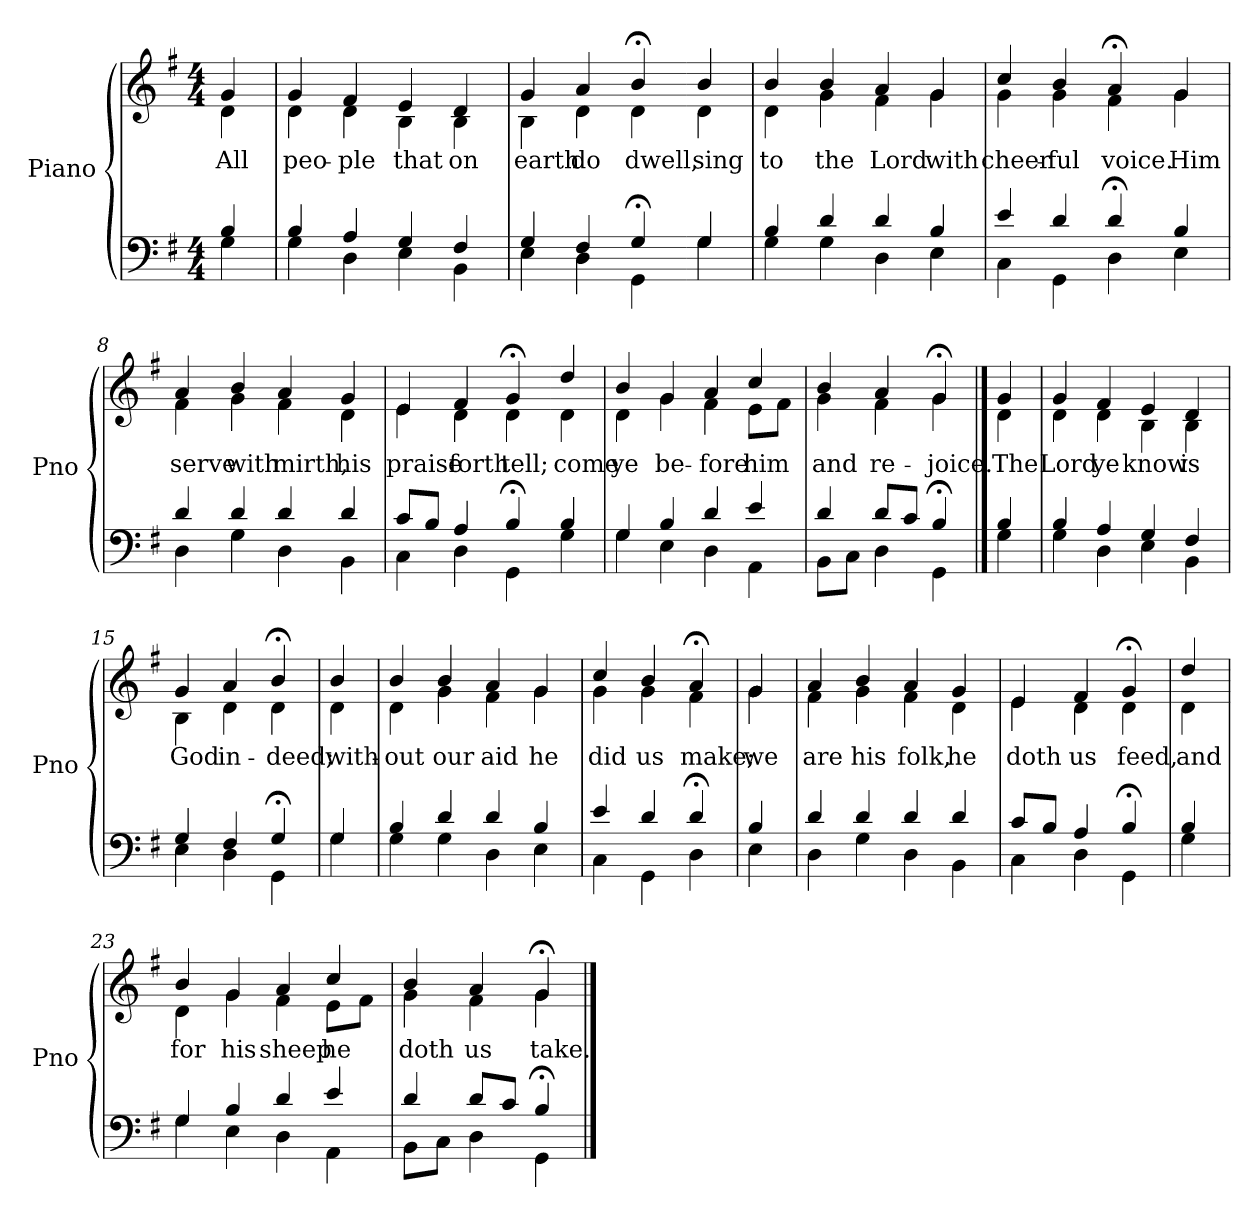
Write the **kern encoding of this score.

**kern	**kern	**text
*part2	*part1	*part1
*staff2	*staff1	*staff1
*I"Piano	*I"Piano	*
*I'Pno	*I'Pno	*
*clefF4	*clefG2	*
*k[f#]	*k[f#]	*
*G:	*G:	*
*M4/4	*M4/4	*
*MM132	*MM132	*
=1	=1	=1
*^	*	*
!	!	!	!LO:LY:b
*	*	*^	*
4B/	4G\	4g/	4d\	All
=2	=2	=2	=2	=2
!	!	!	!	!LO:LY:b
4B/	4G\	4g/	4d\	peo-
!	!	!	!	!LO:LY:b
4A/	4D\	4f#/	4d\	-ple
!	!	!	!	!LO:LY:b
4G/	4E\	4e/	4B\	that
!	!	!	!	!LO:LY:b
4F#/	4BB\	4d/	4B\	on
=3	=3	=3	=3	=3
!	!	!	!	!LO:LY:b
4G/	4E\	4g/	4B\	earth
!	!	!	!	!LO:LY:b
4F#/	4D\	4a/	4d\	do
!	!	!	!	!LO:LY:b
4G;</	4GG\	4b;</	4d\	dwell,
!!LO:LB:g=z	!!
=4-	=4-	=4-	=4-	=4-
!	!	!	!	!LO:LY:b
4G/	4G\	4b/	4d\	sing
=5	=5	=5	=5	=5
!	!	!	!	!LO:LY:b
4B/	4G\	4b/	4d\	to
!	!	!	!	!LO:LY:b
4d/	4G\	4b/	4g\	the
!	!	!	!	!LO:LY:b
4d/	4D\	4a/	4f#\	Lord
!	!	!	!	!LO:LY:b
4B/	4E\	4g/	4g\	with
=6	=6	=6	=6	=6
!	!	!	!	!LO:LY:b
4e/	4C\	4cc/	4g\	cheer-
!	!	!	!	!LO:LY:b
4d/	4GG\	4b/	4g\	-ful
!	!	!	!	!LO:LY:b
4d;</	4D\	4a;</	4f#\	voice.
!!LO:LB:g=z	!!
=7-	=7-	=7-	=7-	=7-
!	!	!	!	!LO:LY:b
4B/	4E\	4g/	4g\	Him
=8	=8	=8	=8	=8
!	!	!	!	!LO:LY:b
4d/	4D\	4a/	4f#\	serve
!	!	!	!	!LO:LY:b
4d/	4G\	4b/	4g\	with
!	!	!	!	!LO:LY:b
4d/	4D\	4a/	4f#\	mirth,
!	!	!	!	!LO:LY:b
4d/	4BB\	4g/	4d\	his
=9	=9	=9	=9	=9
!	!	!	!	!LO:LY:b
8c/L	4C\	4e/	4e\	praise
8B/J	.	.	.	.
!	!	!	!	!LO:LY:b
4A/	4D\	4f#/	4d\	forth
!	!	!	!	!LO:LY:b
4B;</	4GG\	4g;</	4d\	tell;
!!LO:LB:g=z	!!
=10-	=10-	=10-	=10-	=10-
!	!	!	!	!LO:LY:b
4B/	4G\	4dd/	4d\	come
=11	=11	=11	=11	=11
!	!	!	!	!LO:LY:b
4G/	4G\	4b/	4d\	ye
!	!	!	!	!LO:LY:b
4B/	4E\	4g/	4g\	be-
!	!	!	!	!LO:LY:b
4d/	4D\	4a/	4f#\	-fore
!	!	!	!	!LO:LY:b
4e/	4AA\	4cc/	8e\L	him
.	.	.	8f#\J	.
=12	=12	=12	=12	=12
!	!	!	!	!LO:LY:b
4d/	8BB\L	4b/	4g\	and
.	8C\J	.	.	.
!	!	!	!	!LO:LY:b
8d/L	4D\	4a/	4f#\	re-
8c/J	.	.	.	.
!	!	!	!	!LO:LY:b
4B;</	4GG\	4g;</	4g\	-joice.
!!LO:LB:g=z	!!
==13	==13	==13	==13	==13
!	!	!	!	!LO:LY:b
4B/	4G\	4g/	4d\	The
=14	=14	=14	=14	=14
!	!	!	!	!LO:LY:b
4B/	4G\	4g/	4d\	Lord
!	!	!	!	!LO:LY:b
4A/	4D\	4f#/	4d\	ye
!	!	!	!	!LO:LY:b
4G/	4E\	4e/	4B\	know
!	!	!	!	!LO:LY:b
4F#/	4BB\	4d/	4B\	is
=15	=15	=15	=15	=15
!	!	!	!	!LO:LY:b
4G/	4E\	4g/	4B\	God
!	!	!	!	!LO:LY:b
4F#/	4D\	4a/	4d\	in-
!	!	!	!	!LO:LY:b
4G;</	4GG\	4b;</	4d\	-deed;
!!LO:PB:g=z	!!
=16	=16	=16	=16	=16
!	!	!	!	!LO:LY:b
4G/	4G\	4b/	4d\	with-
=17	=17	=17	=17	=17
!	!	!	!	!LO:LY:b
4B/	4G\	4b/	4d\	-out
!	!	!	!	!LO:LY:b
4d/	4G\	4b/	4g\	our
!	!	!	!	!LO:LY:b
4d/	4D\	4a/	4f#\	aid
!	!	!	!	!LO:LY:b
4B/	4E\	4g/	4g\	he
=18	=18	=18	=18	=18
!	!	!	!	!LO:LY:b
4e/	4C\	4cc/	4g\	did
!	!	!	!	!LO:LY:b
4d/	4GG\	4b/	4g\	us
!	!	!	!	!LO:LY:b
4d;</	4D\	4a;</	4f#\	make;
!!LO:LB:g=z	!!
=19	=19	=19	=19	=19
!	!	!	!	!LO:LY:b
4B/	4E\	4g/	4g\	we
=20	=20	=20	=20	=20
!	!	!	!	!LO:LY:b
4d/	4D\	4a/	4f#\	are
!	!	!	!	!LO:LY:b
4d/	4G\	4b/	4g\	his
!	!	!	!	!LO:LY:b
4d/	4D\	4a/	4f#\	folk,
!	!	!	!	!LO:LY:b
4d/	4BB\	4g/	4d\	he
=21	=21	=21	=21	=21
!	!	!	!	!LO:LY:b
8c/L	4C\	4e/	4e\	doth
8B/J	.	.	.	.
!	!	!	!	!LO:LY:b
4A/	4D\	4f#/	4d\	us
!	!	!	!	!LO:LY:b
4B;</	4GG\	4g;</	4d\	feed,
!!LO:LB:g=z	!!
=22	=22	=22	=22	=22
!	!	!	!	!LO:LY:b
4B/	4G\	4dd/	4d\	and
=23	=23	=23	=23	=23
!	!	!	!	!LO:LY:b
4G/	4G\	4b/	4d\	for
!	!	!	!	!LO:LY:b
4B/	4E\	4g/	4g\	his
!	!	!	!	!LO:LY:b
4d/	4D\	4a/	4f#\	sheep
!	!	!	!	!LO:LY:b
4e/	4AA\	4cc/	8e\L	he
.	.	.	8f#\J	.
=24	=24	=24	=24	=24
!	!	!	!	!LO:LY:b
4d/	8BB\L	4b/	4g\	doth
.	8C\J	.	.	.
!	!	!	!	!LO:LY:b
8d/L	4D\	4a/	4f#\	us
8c/J	.	.	.	.
!	!	!	!	!LO:LY:b
4B;</	4GG\	4g;</	4g\	take.
*v	*v	*	*	*
*	*v	*v	*
==	==	==
*-	*-	*-
